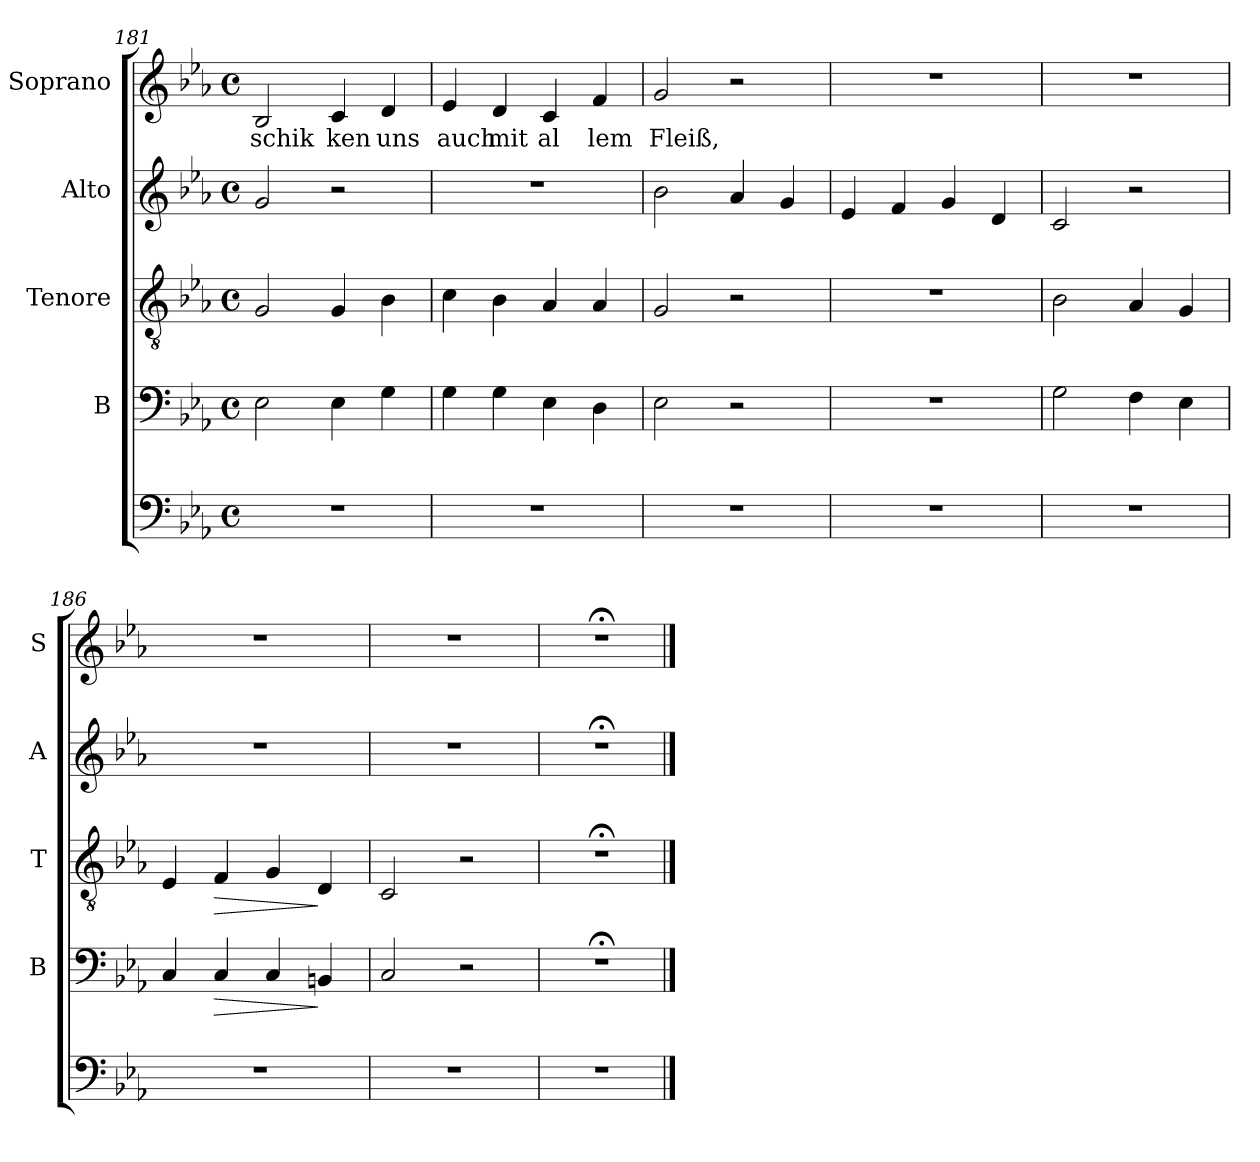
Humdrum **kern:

**kern	**kern	**dynam	**kern	**dynam	**kern	**kern	**text
*part5	*part4	*part4	*part3	*part3	*part2	*part1	*part1
*staff5	*staff4	*staff4	*staff3	*staff3	*staff2	*staff1	*staff1
*	*I"B	*	*I"Tenore	*	*I"Alto	*I"Soprano	*
*	*I'B	*	*I'T	*	*I'A	*I'S	*
*clefF4	*clefF4	*	*clefGv2	*	*clefG2	*clefG2	*
*k[b-e-a-]	*k[b-e-a-]	*	*k[b-e-a-]	*	*k[b-e-a-]	*k[b-e-a-]	*
*E-:	*E-:	*	*E-:	*	*E-:	*E-:	*
*M4/4	*M4/4	*	*M4/4	*	*M4/4	*M4/4	*
*met(c)	*met(c)	*	*met(c)	*	*met(c)	*met(c)	*
=181	=181	=181	=181	=181	=181	=181	=181
!	!	!	!	!	!	!	!LO:LY:b
1r	2E-\	.	2G/	.	2g/	2B-/	schik
!	!	!	!	!	!	!	!LO:LY:b
.	4E-\	.	4G/	.	2r	4c/	ken
!	!	!	!	!	!	!	!LO:LY:b
.	4G\	.	4B-\	.	.	4d/	uns
=182	=182	=182	=182	=182	=182	=182	=182
!	!	!	!	!	!	!	!LO:LY:b
1r	4G\	.	4c\	.	1r	4e-/	auch
!	!	!	!	!	!	!	!LO:LY:b
.	4G\	.	4B-\	.	.	4d/	mit
!	!	!	!	!	!	!	!LO:LY:b
.	4E-\	.	4A-/	.	.	4c/	al
!	!	!	!	!	!	!	!LO:LY:b
.	4D\	.	4A-/	.	.	4f/	lem
!!LO:LB:g=z
=183	=183	=183	=183	=183	=183	=183	=183
!	!	!	!	!	!	!	!LO:LY:b
1r	2E-\	.	2G/	.	2b-\	2g/	Fleiß,
.	2r	.	2r	.	4a-/	2r	.
.	.	.	.	.	4g/	.	.
=184	=184	=184	=184	=184	=184	=184	=184
1r	1r	.	1r	.	4e-/	1r	.
.	.	.	.	.	4f/	.	.
.	.	.	.	.	4g/	.	.
.	.	.	.	.	4d/	.	.
=185	=185	=185	=185	=185	=185	=185	=185
1r	2G\	.	2B-\	.	2c/	1r	.
.	4F\	.	4A-/	.	2r	.	.
.	4E-\	.	4G/	.	.	.	.
=186	=186	=186	=186	=186	=186	=186	=186
1r	4C/	.	4E-/	.	1r	1r	.
!	!	!LO:HP:b	!	!LO:HP:b	!	!	!
.	4C/	>	4F/	>	.	.	.
.	4C/	.	4G/	.	.	.	.
.	4BBn/	]	4D/	]	.	.	.
=187	=187	=187	=187	=187	=187	=187	=187
1r	2C/	.	2C/	.	1r	1r	.
.	2r	.	2r	.	.	.	.
=188	=188	=188	=188	=188	=188	=188	=188
1r	1r;<	.	1r;<	.	1r;<	1r;<	.
==	==	==	==	==	==	==	==
*-	*-	*-	*-	*-	*-	*-	*-
